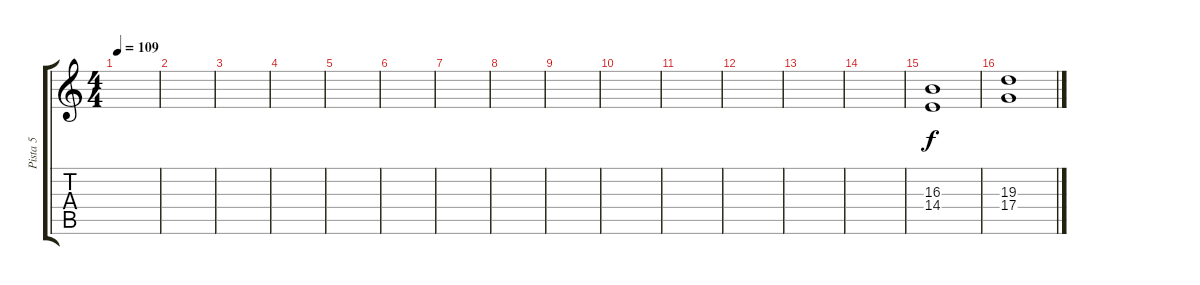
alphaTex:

\track ("Pista 5" "Pista 5") {instrument tremolostrings}
\staff {score tabs}
\tuning (E4 B3 G3 D3 A2 E2) {hide}
\ts (4 4)
\tempo 109
\clef g2
\ks c
|
|
|
|
|
|
|
|
|
|
|
|
|
|
(16.3 14.4).1 |
(19.3 17.4).1
